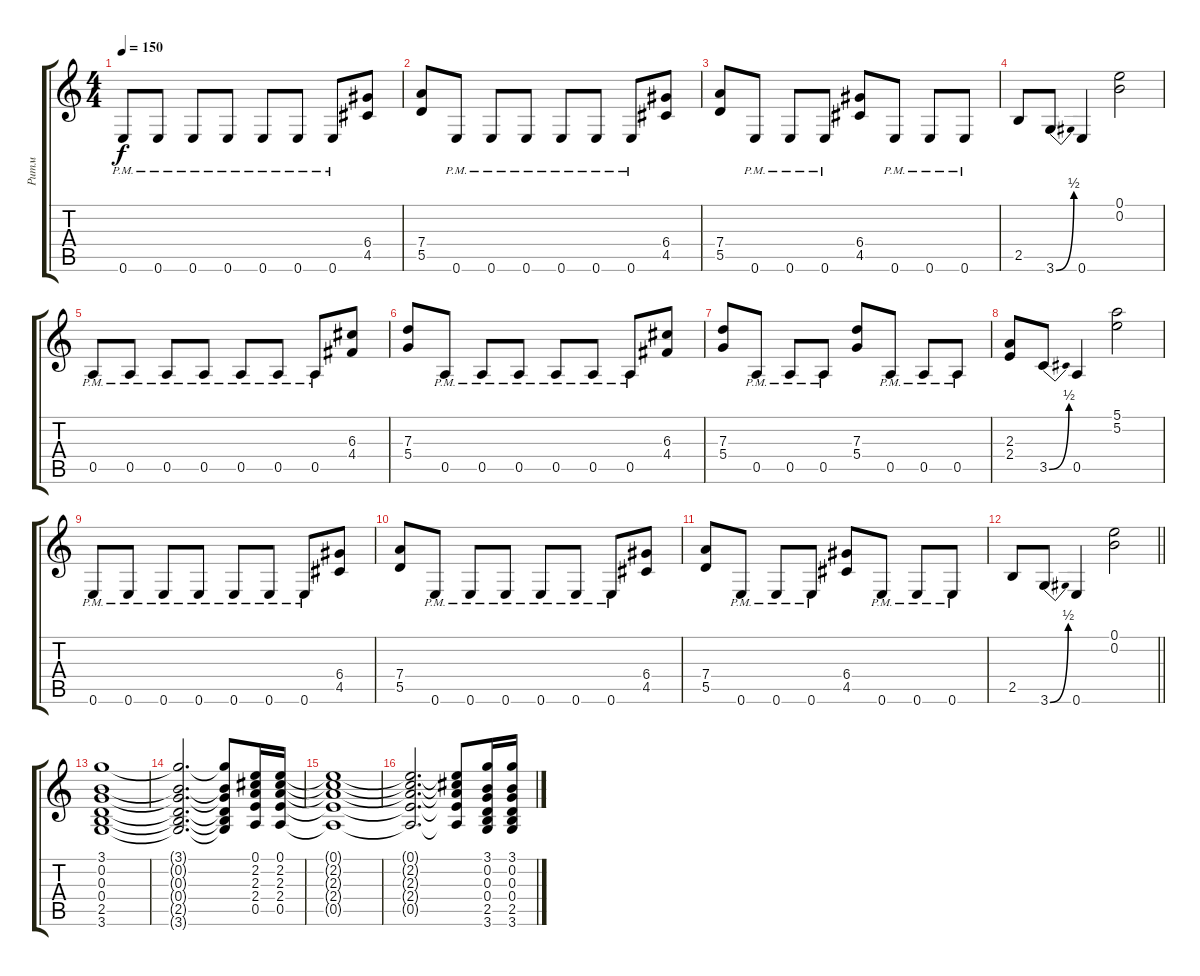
\track ("Ритм" "Ритм") {instrument overdrivenguitar}
\staff {score tabs}
\tuning (E4 B3 G3 D3 A2 E2) {hide}
\ts (4 4)
\tempo 150
\clef g2
\ks c
0.6{pm}.8{dy f} 0.6{pm}.8 0.6{pm}.8 0.6{pm}.8 0.6{pm}.8 0.6{pm}.8 0.6{pm}.8 (6.4 4.5).8 |
(7.4 5.5).8 0.6{pm}.8 0.6{pm}.8 0.6{pm}.8 0.6{pm}.8 0.6{pm}.8 0.6{pm}.8 (6.4 4.5).8 |
(7.4 5.5).8 0.6{pm}.8 0.6{pm}.8 0.6{pm}.8 (6.4 4.5).8 0.6{pm}.8 0.6{pm}.8 0.6{pm}.8 |
2.5.8 3.6{be (bend 0 0 60 2)}.8 0.6.4 (0.1 0.2).2 |
0.5{pm}.8 0.5{pm}.8 0.5{pm}.8 0.5{pm}.8 0.5{pm}.8 0.5{pm}.8 0.5{pm}.8 (6.3 4.4).8 |
(7.3 5.4).8 0.5{pm}.8 0.5{pm}.8 0.5{pm}.8 0.5{pm}.8 0.5{pm}.8 0.5{pm}.8 (6.3 4.4).8 |
(7.3 5.4).8 0.5{pm}.8 0.5{pm}.8 0.5{pm}.8 (7.3 5.4).8 0.5{pm}.8 0.5{pm}.8 0.5{pm}.8 |
(2.3 2.4).8 3.5{be (bend 0 0 60 2)}.8 0.5.4 (5.1 5.2).2 |
0.6{pm}.8 0.6{pm}.8 0.6{pm}.8 0.6{pm}.8 0.6{pm}.8 0.6{pm}.8 0.6{pm}.8 (6.4 4.5).8 |
(7.4 5.5).8 0.6{pm}.8 0.6{pm}.8 0.6{pm}.8 0.6{pm}.8 0.6{pm}.8 0.6{pm}.8 (6.4 4.5).8 |
(7.4 5.5).8 0.6{pm}.8 0.6{pm}.8 0.6{pm}.8 (6.4 4.5).8 0.6{pm}.8 0.6{pm}.8 0.6{pm}.8 |
\barLineRight lightlight
2.5.8 3.6{be (bend 0 0 60 2)}.8 0.6.4 (0.1 0.2).2 |
(3.1 0.2 0.3 0.4 2.5 3.6).1 |
(3.1{t} 0.2{t} 0.3{t} 0.4{t} 2.5{t} 3.6{t}).2{d} (3.1{t} 0.2{t} 0.3{t} 0.4{t} 2.5{t} 3.6{t}).8 (0.1 2.2 2.3 2.4 0.5).16 (0.1 2.2 2.3 2.4 0.5).16 |
(0.1{t} 2.2{t} 2.3{t} 2.4{t} 0.5{t}).1 |
(0.1{t} 2.2{t} 2.3{t} 2.4{t} 0.5{t}).2{d} (0.1{t} 2.2{t} 2.3{t} 2.4{t} 0.5{t}).8 (3.1 0.2 0.3 0.4 2.5 3.6).16 (3.1 0.2 0.3 0.4 2.5 3.6).16
